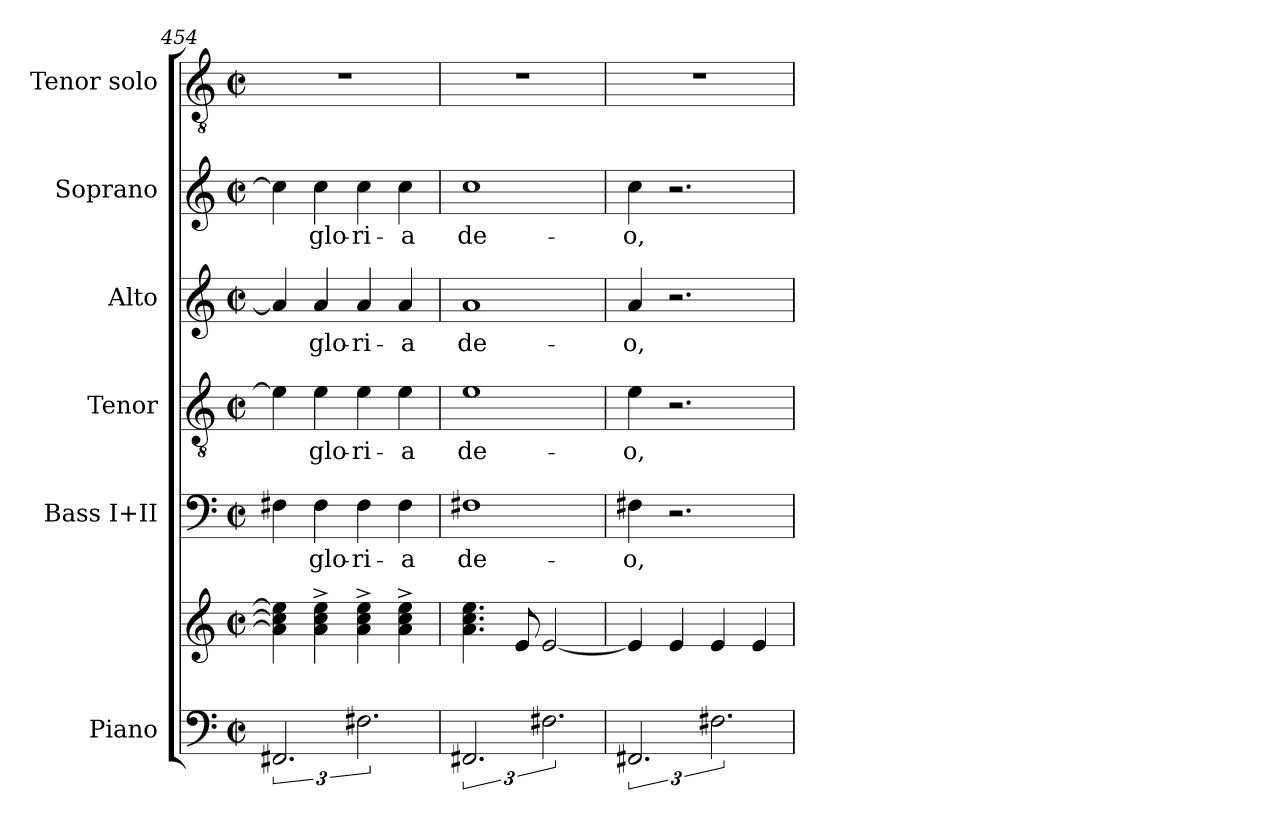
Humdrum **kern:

**kern	**kern	**kern	**text	**kern	**text	**kern	**text	**kern	**text	**kern
*part6	*part6	*part5	*part5	*part4	*part4	*part3	*part3	*part2	*part2	*part1
*staff7	*staff6	*staff5	*staff5	*staff4	*staff4	*staff3	*staff3	*staff2	*staff2	*staff1
*I"Piano	*	*I"Bass I+II	*	*I"Tenor	*	*I"Alto	*	*I"Soprano	*	*I"Tenor solo
*I'Pno.	*	*I'B.I+II	*	*I'T.	*	*I'A.	*	*I'S.	*	*I'T.s
*clefF4	*clefG2	*clefF4	*	*clefGv2	*	*clefG2	*	*clefG2	*	*clefGv2
*k[]	*k[]	*k[]	*	*k[]	*	*k[]	*	*k[]	*	*k[]
*M2/2	*M2/2	*M2/2	*	*M2/2	*	*M2/2	*	*M2/2	*	*M2/2
*met(c|)	*met(c|)	*met(c|)	*	*met(c|)	*	*met(c|)	*	*met(c|)	*	*met(c|)
=454	=454	=454	=454	=454	=454	=454	=454	=454	=454	=454
3.FF#X	4a\] 4cc\] 4ee\]	4F#X\	.	4e\]	.	4a/]	.	4cc\]	.	1r
.	4a\^ 4cc\^ 4ee\^	4F#\	glo-	4e\	glo-	4a/	glo-	4cc\	glo-	.
3.F#X	4a\^ 4cc\^ 4ee\^	4F#\	-ri-	4e\	-ri-	4a/	-ri-	4cc\	-ri-	.
.	4a\^ 4cc\^ 4ee\^	4F#\	-a	4e\	-a	4a/	-a	4cc\	-a	.
=455	=455	=455	=455	=455	=455	=455	=455	=455	=455	=455
3.FF#X	4.a\ 4.cc\ 4.ee\	1F#X	de-	1e	de-	1a	de-	1cc	de-	1r
.	8e/	.	.	.	.	.	.	.	.	.
3.F#X	[2e/	.	.	.	.	.	.	.	.	.
=456	=456	=456	=456	=456	=456	=456	=456	=456	=456	=456
3.FF#X	4e/]	4F#X\	-o,	4e\	-o,	4a/	-o,	4cc\	-o,	1r
.	4e/	2.r	.	2.r	.	2.r	.	2.r	.	.
3.F#X	4e/	.	.	.	.	.	.	.	.	.
.	4e/	.	.	.	.	.	.	.	.	.
=	=	=	=	=	=	=	=	=	=	=
*-	*-	*-	*-	*-	*-	*-	*-	*-	*-	*-
